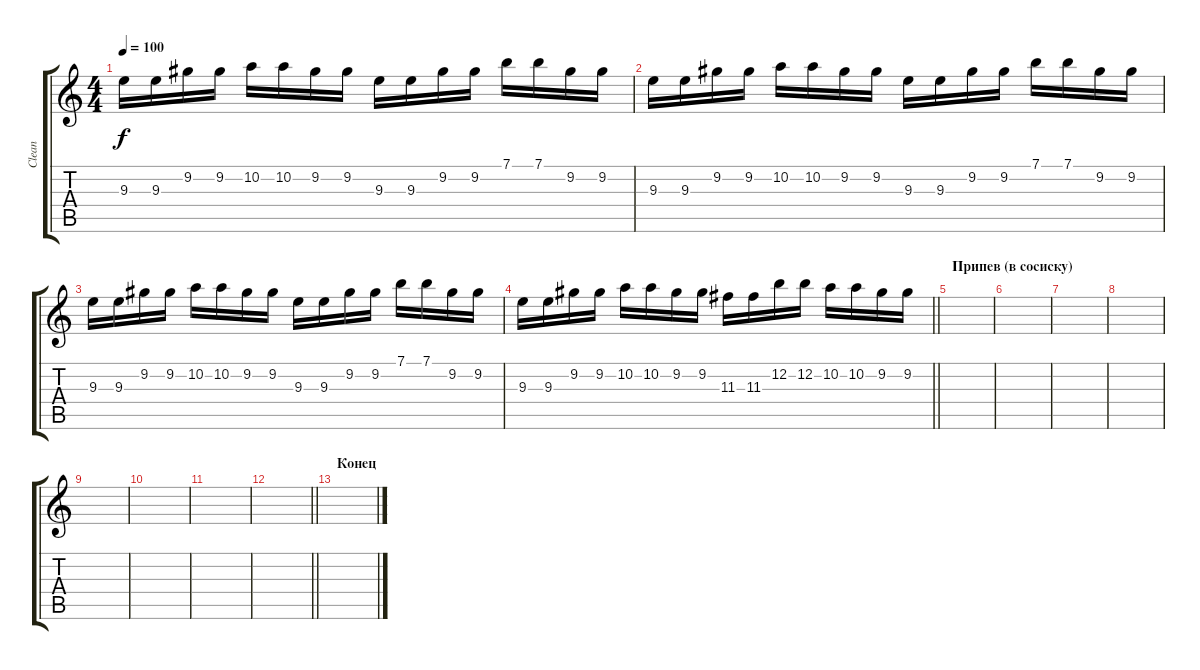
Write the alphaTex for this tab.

\track ("Clean" "Clean") {instrument electricguitarclean}
\staff {score tabs}
\tuning (E4 B3 G3 D3 A2 E2) {hide}
\ts (4 4)
\tempo 100
\clef g2
\ks c
9.3.16{dy f} 9.3.16 9.2.16 9.2.16 10.2.16 10.2.16 9.2.16 9.2.16 9.3.16 9.3.16 9.2.16 9.2.16 7.1.16 7.1.16 9.2.16 9.2.16 |
9.3.16 9.3.16 9.2.16 9.2.16 10.2.16 10.2.16 9.2.16 9.2.16 9.3.16 9.3.16 9.2.16 9.2.16 7.1.16 7.1.16 9.2.16 9.2.16 |
9.3.16 9.3.16 9.2.16 9.2.16 10.2.16 10.2.16 9.2.16 9.2.16 9.3.16 9.3.16 9.2.16 9.2.16 7.1.16 7.1.16 9.2.16 9.2.16 |
\barLineRight lightlight
9.3.16 9.3.16 9.2.16 9.2.16 10.2.16 10.2.16 9.2.16 9.2.16 11.3.16 11.3.16 12.2.16 12.2.16 10.2.16 10.2.16 9.2.16 9.2.16 |
\section ("" "Припев (в сосиску)")
|
|
|
|
|
|
|
\barLineRight lightlight
|
\section ("" "Конец")
